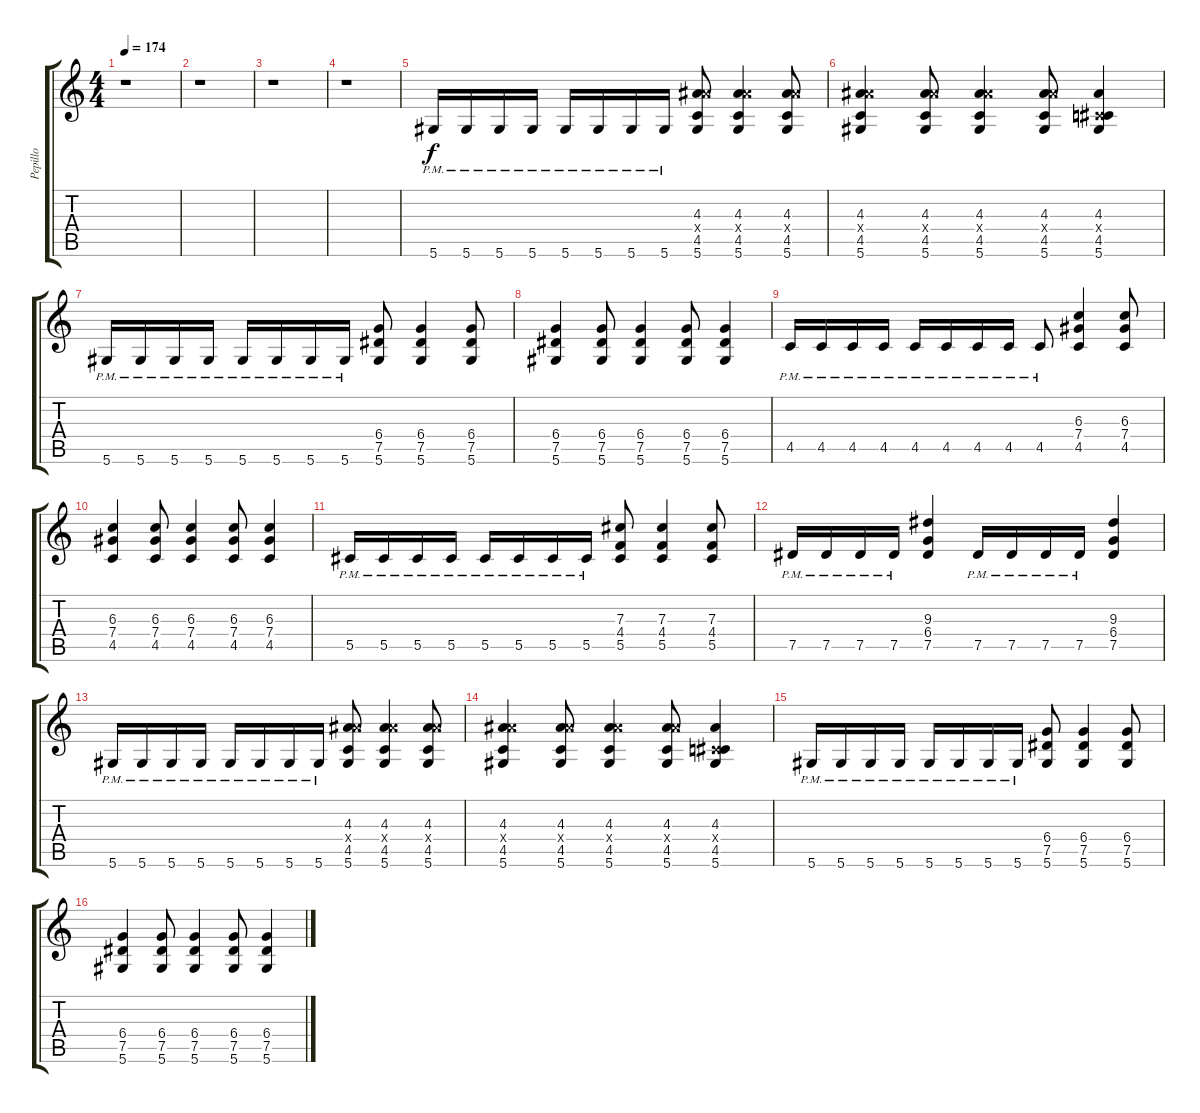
\track ("Pepillo" "Pepillo") {instrument overdrivenguitar}
\staff {score tabs}
\tuning (Eb4 Bb3 Gb3 Db3 Ab2 Eb2) {hide}
\ts (4 4)
\tempo 174
\clef g2
\ks c
r.1{dy f instrument overdrivenguitar} |
r.1 |
r.1 |
r.1 |
5.6{pm}.16 5.6{pm}.16 5.6{pm}.16 5.6{pm}.16 5.6{pm}.16 5.6{pm}.16 5.6{pm}.16 5.6{pm}.16 (4.3 9.4{x} 4.5 5.6).8 (4.3 9.4{x} 4.5 5.6).4 (4.3 9.4{x} 4.5 5.6).8 |
(4.3 9.4{x} 4.5 5.6).4 (4.3 9.4{x} 4.5 5.6).8 (4.3 9.4{x} 4.5 5.6).4 (4.3 9.4{x} 4.5 5.6).8 (4.3 0.4{x} 4.5 5.6).4 |
5.6{pm}.16 5.6{pm}.16 5.6{pm}.16 5.6{pm}.16 5.6{pm}.16 5.6{pm}.16 5.6{pm}.16 5.6{pm}.16 (6.4 7.5 5.6).8 (6.4 7.5 5.6).4 (6.4 7.5 5.6).8 |
(6.4 7.5 5.6).4 (6.4 7.5 5.6).8 (6.4 7.5 5.6).4 (6.4 7.5 5.6).8 (6.4 7.5 5.6).4 |
4.5{pm}.16 4.5{pm}.16 4.5{pm}.16 4.5{pm}.16 4.5{pm}.16 4.5{pm}.16 4.5{pm}.16 4.5{pm}.16 4.5{pm}.8 (6.3 7.4 4.5).4 (6.3 7.4 4.5).8 |
(6.3 7.4 4.5).4 (6.3 7.4 4.5).8 (6.3 7.4 4.5).4 (6.3 7.4 4.5).8 (6.3 7.4 4.5).4 |
5.5{pm}.16 5.5{pm}.16 5.5{pm}.16 5.5{pm}.16 5.5{pm}.16 5.5{pm}.16 5.5{pm}.16 5.5{pm}.16 (7.3 4.4 5.5).8 (7.3 4.4 5.5).4 (7.3 4.4 5.5).8 |
7.5{pm}.16 7.5{pm}.16 7.5{pm}.16 7.5{pm}.16 (9.3 6.4 7.5).4 7.5{pm}.16 7.5{pm}.16 7.5{pm}.16 7.5{pm}.16 (9.3 6.4 7.5).4 |
5.6{pm}.16 5.6{pm}.16 5.6{pm}.16 5.6{pm}.16 5.6{pm}.16 5.6{pm}.16 5.6{pm}.16 5.6{pm}.16 (4.3 9.4{x} 4.5 5.6).8 (4.3 9.4{x} 4.5 5.6).4 (4.3 9.4{x} 4.5 5.6).8 |
(4.3 9.4{x} 4.5 5.6).4 (4.3 9.4{x} 4.5 5.6).8 (4.3 9.4{x} 4.5 5.6).4 (4.3 9.4{x} 4.5 5.6).8 (4.3 0.4{x} 4.5 5.6).4 |
5.6{pm}.16 5.6{pm}.16 5.6{pm}.16 5.6{pm}.16 5.6{pm}.16 5.6{pm}.16 5.6{pm}.16 5.6{pm}.16 (6.4 7.5 5.6).8 (6.4 7.5 5.6).4 (6.4 7.5 5.6).8 |
(6.4 7.5 5.6).4 (6.4 7.5 5.6).8 (6.4 7.5 5.6).4 (6.4 7.5 5.6).8 (6.4 7.5 5.6).4
